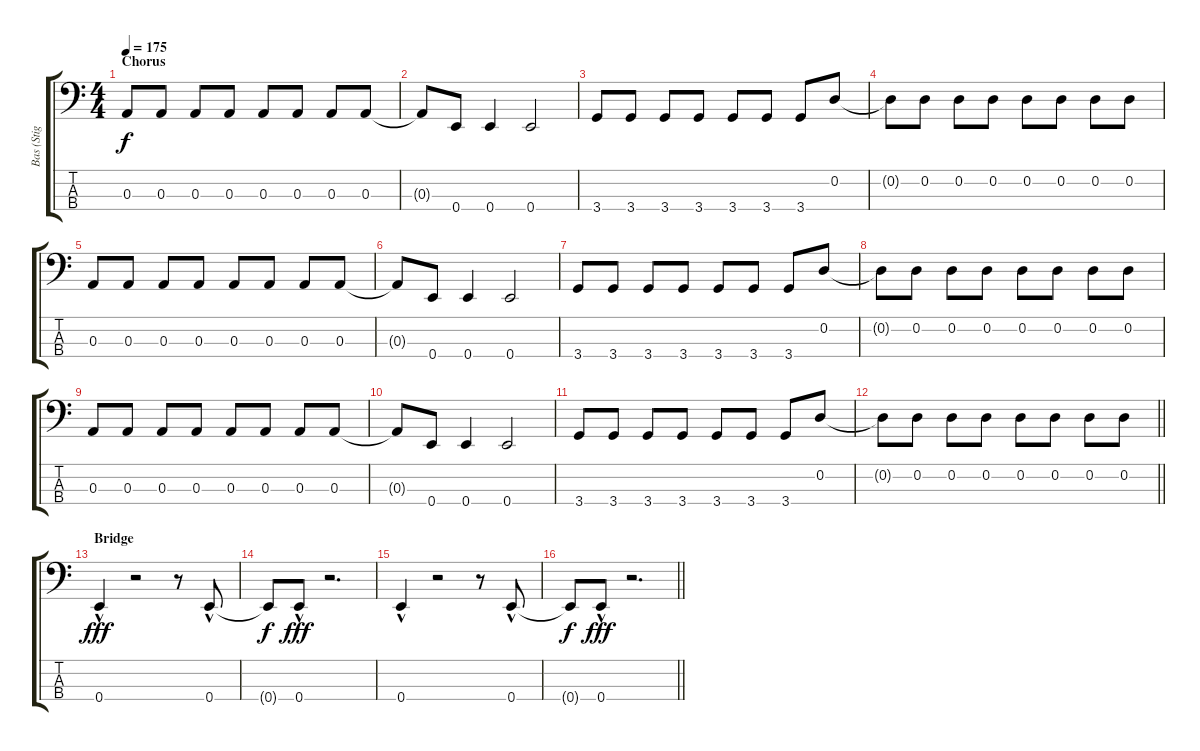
\track ("Bas (Stig Pedersen)" "Bas (Stig ") {instrument electricbasspick}
\staff {score tabs}
\tuning (G2 D2 A1 E1) {hide}
\ts (4 4)
\section ("" "Chorus")
\tempo 175
\clef f4
\ks c
0.3.8{dy f} 0.3.8 0.3.8 0.3.8 0.3.8 0.3.8 0.3.8 0.3.8 |
0.3{t}.8 0.4.8 0.4.4 0.4.2 |
3.4.8 3.4.8 3.4.8 3.4.8 3.4.8 3.4.8 3.4.8 0.2.8 |
0.2{t}.8 0.2.8 0.2.8 0.2.8 0.2.8 0.2.8 0.2.8 0.2.8 |
0.3.8 0.3.8 0.3.8 0.3.8 0.3.8 0.3.8 0.3.8 0.3.8 |
0.3{t}.8 0.4.8 0.4.4 0.4.2 |
3.4.8 3.4.8 3.4.8 3.4.8 3.4.8 3.4.8 3.4.8 0.2.8 |
0.2{t}.8 0.2.8 0.2.8 0.2.8 0.2.8 0.2.8 0.2.8 0.2.8 |
0.3.8 0.3.8 0.3.8 0.3.8 0.3.8 0.3.8 0.3.8 0.3.8 |
0.3{t}.8 0.4.8 0.4.4 0.4.2 |
3.4.8 3.4.8 3.4.8 3.4.8 3.4.8 3.4.8 3.4.8 0.2.8 |
\barLineRight lightlight
0.2{t}.8 0.2.8 0.2.8 0.2.8 0.2.8 0.2.8 0.2.8 0.2.8 |
\section ("" "Bridge")
0.4{hac}.4{dy fff} r.2 r.8 0.4{hac}.8 |
0.4{t}.8{dy f} 0.4{hac}.8{dy fff} r.2{d} |
0.4{hac}.4 r.2 r.8 0.4{hac}.8 |
\barLineRight lightlight
0.4{t}.8{dy f} 0.4{hac}.8{dy fff} r.2{d}
